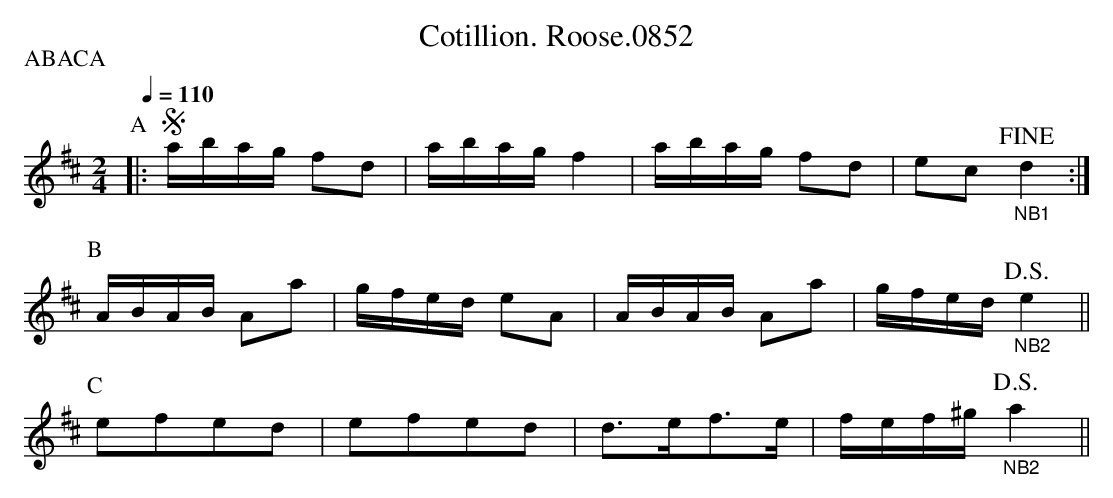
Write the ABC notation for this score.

X:1
T:Cotillion. Roose.0852
M:2/4
Q:1/4=110
L:1/16
P:ABACA
K:D
P:A
|: !segno!abag f2d2 | abag f4 | abag f2d2 | e2c2 "_NB1"!fine!d4 :|
P:B
ABAB A2a2 | gfed e2A2 | ABAB A2a2 | gfed "_NB2"!D.S.!e4 ||
P:C
e2f2e2d2 | e2f2e2d2 | d3ef3e | fef^g "_NB2"!D.S.!a4 ||
